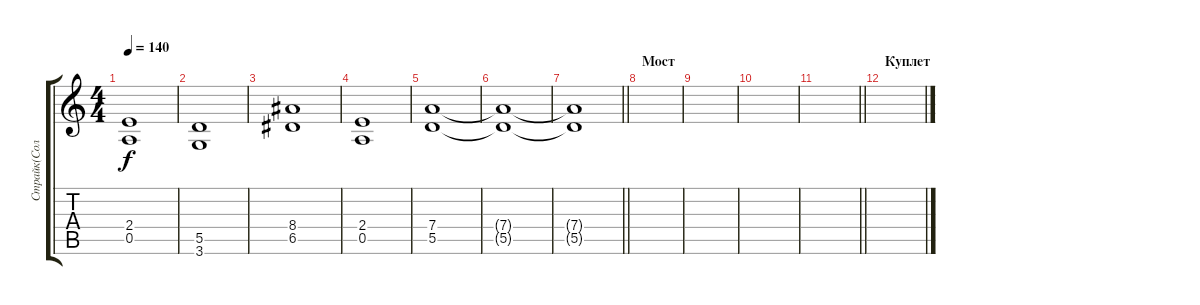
\track ("Страйк(Соло)" "Страйк(Сол") {instrument distortionguitar}
\staff {score tabs}
\tuning (E4 B3 G3 D3 A2 E2) {hide}
\ts (4 4)
\tempo 140
\clef g2
\ks c
(2.4 0.5).1{dy f} |
(5.5 3.6).1 |
(8.4 6.5).1 |
(2.4 0.5).1 |
(7.4 5.5).1 |
(7.4{t} 5.5{t}).1 |
\barLineRight lightlight
(7.4{t} 5.5{t}).1 |
\section ("" "Мост")
|
|
|
\barLineRight lightlight
|
\section ("" "Куплет")
